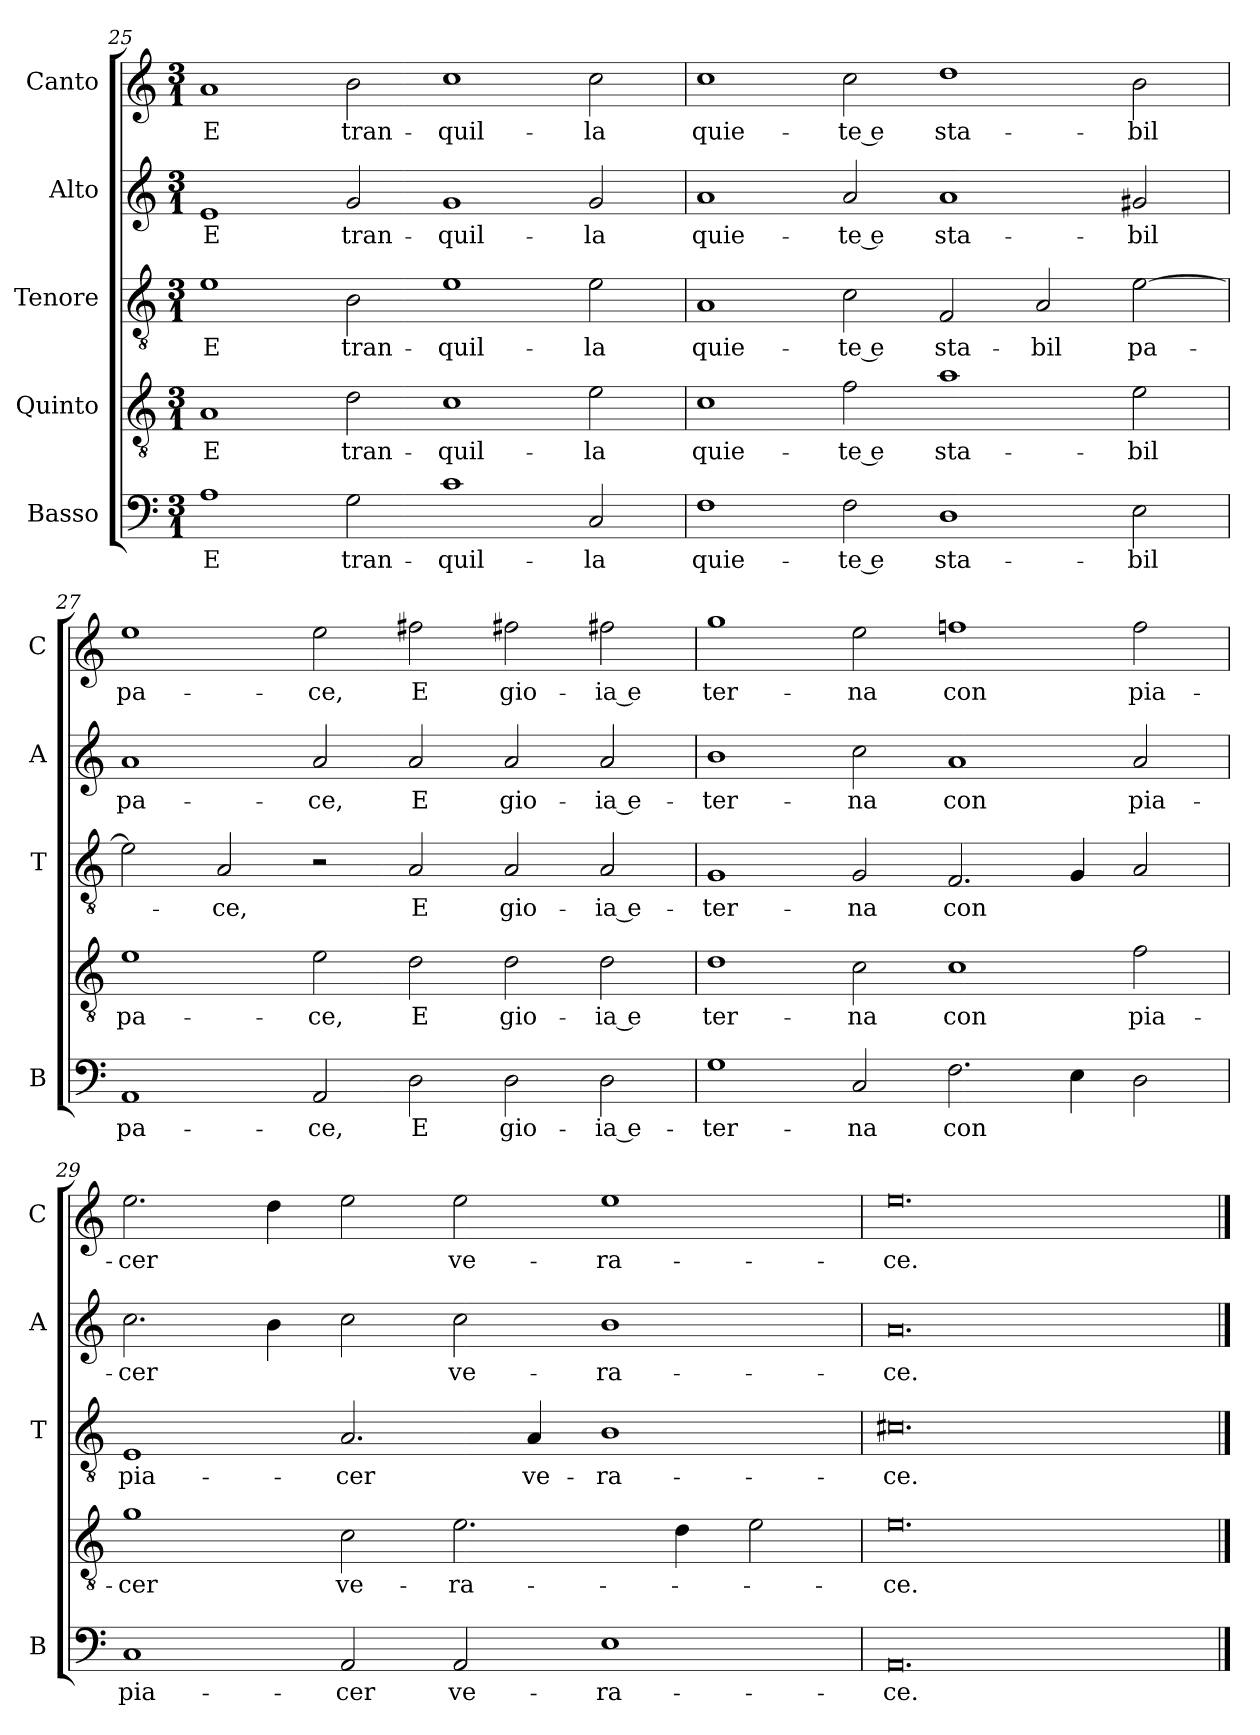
**kern	**text	**kern	**text	**kern	**text	**kern	**text	**kern	**text
*part5	*part5	*part4	*part4	*part3	*part3	*part2	*part2	*part1	*part1
*staff5	*staff5	*staff4	*staff4	*staff3	*staff3	*staff2	*staff2	*staff1	*staff1
*I"Basso	*	*I"Quinto	*	*I"Tenore	*	*I"Alto	*	*I"Canto	*
*I'B	*	*	*	*I'T	*	*I'A	*	*I'C	*
*clefF4	*	*clefGv2	*	*clefGv2	*	*clefG2	*	*clefG2	*
*k[]	*	*k[]	*	*k[]	*	*k[]	*	*k[]	*
*C:	*	*C:	*	*C:	*	*C:	*	*C:	*
*M3/1	*	*M3/1	*	*M3/1	*	*M3/1	*	*M3/1	*
=25	=25	=25	=25	=25	=25	=25	=25	=25	=25
1A	E	1A	E	1e	E	1e	E	1a	E
2G	tran-	2d	tran-	2B	tran-	2g	tran-	2b	tran-
1c	-quil-	1c	-quil-	1e	-quil-	1g	-quil-	1cc	-quil-
2C	-la	2e	-la	2e	-la	2g	-la	2cc	-la
=26	=26	=26	=26	=26	=26	=26	=26	=26	=26
1F	quie-	1c	quie-	1A	quie-	1a	quie-	1cc	quie-
2F	-te e	2f	-te e	2c	-te e	2a	-te e	2cc	-te e
1D	sta-	1a	sta-	2F	sta-	1a	sta-	1dd	sta-
.	.	.	.	2A	-bil	.	.	.	.
2E	-bil	2e	-bil	[2e	pa-	2g#X	-bil	2b	-bil
=27	=27	=27	=27	=27	=27	=27	=27	=27	=27
1AA	pa-	1e	pa-	2e]	.	1a	pa-	1ee	pa-
.	.	.	.	2A	-ce,	.	.	.	.
2AA	-ce,	2e	-ce,	2r	.	2a	-ce,	2ee	-ce,
2D	E	2d	E	2A	E	2a	E	2ff#X	E
2D	gio-	2d	gio-	2A	gio-	2a	gio-	2ff#X	gio-
2D	-ia e-	2d	-ia e	2A	-ia e-	2a	-ia e-	2ff#X	-ia e
=28	=28	=28	=28	=28	=28	=28	=28	=28	=28
1G	-ter-	1d	ter-	1G	-ter-	1b	-ter-	1gg	ter-
2C	-na	2c	-na	2G	-na	2cc	-na	2ee	-na
2.F	con	1c	con	2.F	con	1a	con	1ffn	con
4E	.	.	.	4G	.	.	.	.	.
2D	.	2f	pia-	2A	.	2a	pia-	2ff	pia-
=29	=29	=29	=29	=29	=29	=29	=29	=29	=29
1C	pia-	1g	-cer	1E	pia-	2.cc	-cer	2.ee	-cer
.	.	.	.	.	.	4b	.	4dd	.
2AA	-cer	2c	ve-	2.A	-cer	2cc	.	2ee	.
2AA	ve-	2.e	-ra-	.	.	2cc	ve-	2ee	ve-
.	.	.	.	4A	ve-	.	.	.	.
1E	-ra-	.	.	1B	-ra-	1b	-ra-	1ee	-ra-
.	.	4d	.	.	.	.	.	.	.
.	.	2e	.	.	.	.	.	.	.
=30	=30	=30	=30	=30	=30	=30	=30	=30	=30
0.AA	-ce.	0.e	-ce.	0.c#X	-ce.	0.a	-ce.	0.ee	-ce.
==	==	==	==	==	==	==	==	==	==
*-	*-	*-	*-	*-	*-	*-	*-	*-	*-
